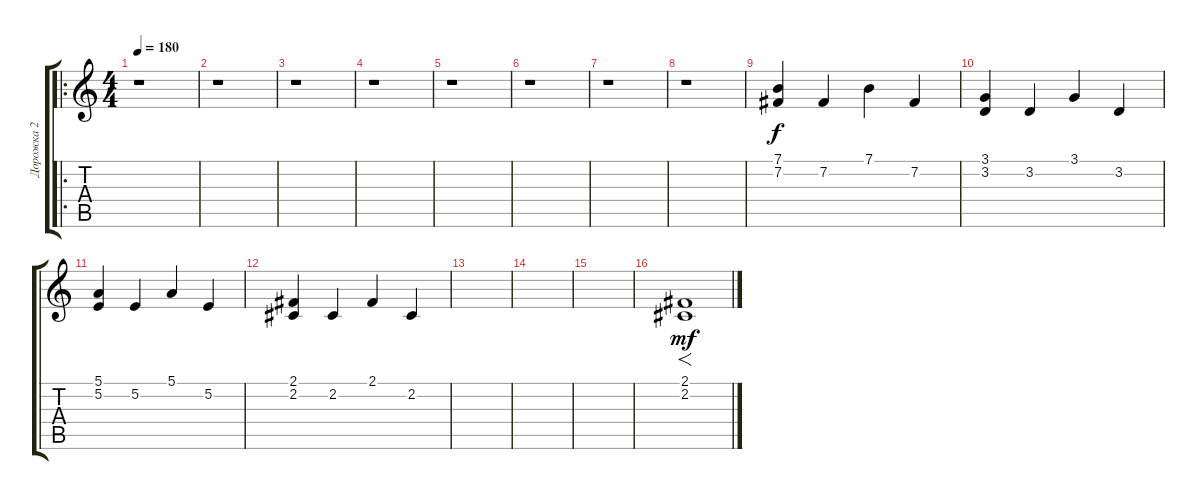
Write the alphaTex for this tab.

\track ("Дорожка 2" "Дорожка 2") {instrument tremolostrings}
\staff {score tabs}
\tuning (E4 B3 G3 D3 A2 E2) {hide}
\ro
\ts (4 4)
\tempo 180
\clef g2
\ks c
r.1{dy mf} |
r.1 |
r.1 |
r.1 |
r.1 |
r.1 |
r.1 |
r.1 |
(7.1 7.2).4{dy f} 7.2.4 7.1.4 7.2.4 |
(3.1 3.2).4 3.2.4 3.1.4 3.2.4 |
(5.1 5.2).4 5.2.4 5.1.4 5.2.4 |
(2.1 2.2).4 2.2.4 2.1.4 2.2.4 |
|
|
|
(2.1 2.2).1{f dy mf}
